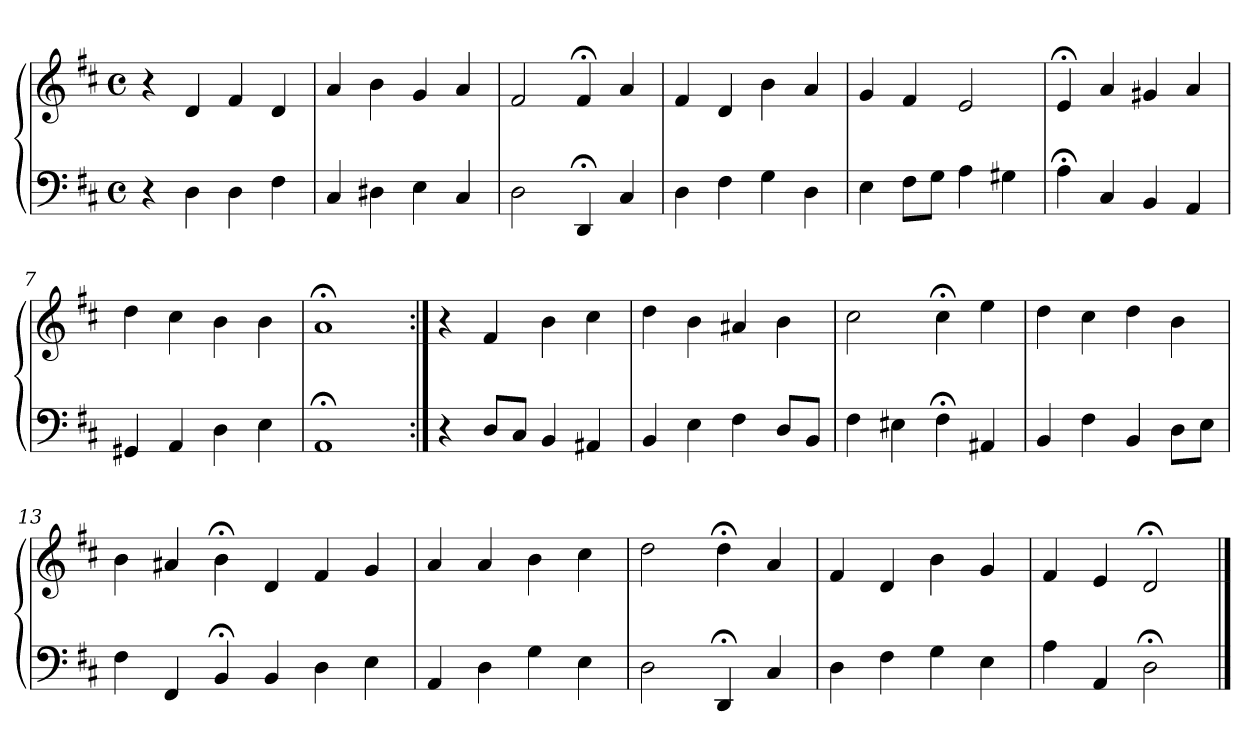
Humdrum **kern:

**kern	**kern
*part1	*part1
*staff2	*staff1
*clefF4	*clefG2
*k[f#c#]	*k[f#c#]
*M4/4	*M4/4
*met(c)	*met(c)
=1	=1
4r	4r
4D	4d
4D	4f#
4F#	4d
=2	=2
4C#	4a
4D#X	4b
4E	4g
4C#	4a
=3	=3
2D	2f#
4DD;<	4f#;<
4C#	4a
=4	=4
4D	4f#
4F#	4d
4G	4b
4D	4a
=5	=5
4E	4g
8F#L	4f#
8GJ	.
4A	2e
4G#X	.
=6	=6
4A;<	4e;<
4C#	4a
4BB	4g#X
4AA	4a
=7	=7
4GG#X	4dd
4AA	4cc#
4D	4b
4E	4b
!!LO:LB:g=z
=8	=8
1AA;<	1a;<
=9:|!	=9:|!
4r	4r
8DL	4f#
8C#J	.
4BB	4b
4AA#X	4cc#
=10	=10
4BB	4dd
4E	4b
4F#	4a#X
8DL	4b
8BBJ	.
=11	=11
4F#	2cc#
4E#X	.
4F#;<	4cc#;<
4AA#X	4ee
=12	=12
4BB	4dd
4F#	4cc#
4BB	4dd
8DL	4b
8EJ	.
=13	=13
4F#	4b
4FF#	4a#X
4BB;<	4b;<
4BB	4d
4D	4f#
4E	4g
=14	=14
4AA	4a
4D	4a
4G	4b
4E	4cc#
!!LO:LB:g=z
=15	=15
2D	2dd
4DD;<	4dd;<
4C#	4a
=16	=16
4D	4f#
4F#	4d
4G	4b
4E	4g
=17	=17
4A	4f#
4AA	4e
2D;<	2d;<
==	==
*-	*-
